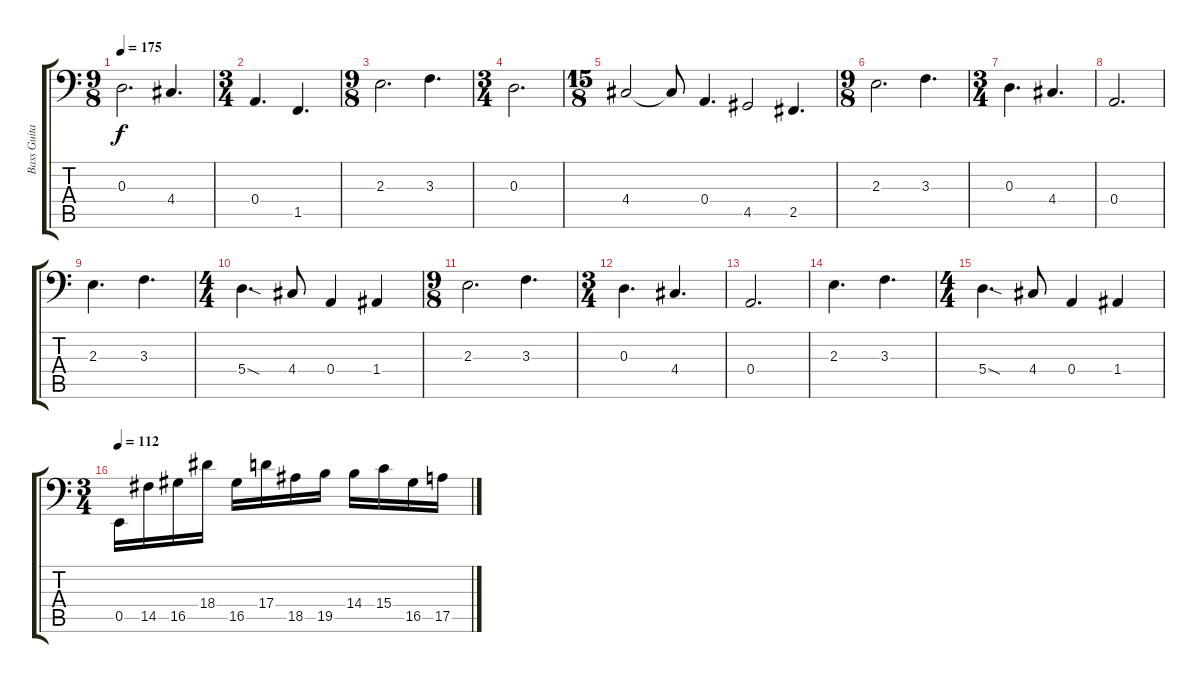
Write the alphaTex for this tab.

\track ("Bass Guitar - John Myung" "Bass Guita") {instrument distortionguitar}
\staff {score tabs}
\tuning (C3 G2 D2 A1 E1 B0) {hide}
\ts (9 8)
\tempo 175
\clef f4
\ks c
0.3.2{d dy f} 4.4.4{d} |
\ts (3 4)
0.4.4{d} 1.5.4{d} |
\ts (9 8)
2.3.2{d} 3.3.4{d} |
\ts (3 4)
0.3.2{d} |
\ts (15 8)
4.4.2 4.4{t}.8 0.4.4{d} 4.5.2 2.5.4{d} |
\ts (9 8)
2.3.2{d} 3.3.4{d} |
\ts (3 4)
0.3.4{d} 4.4.4{d} |
0.4.2{d} |
2.3.4{d} 3.3.4{d} |
\ts (4 4)
5.4{sod}.4{d} 4.4.8 0.4.4 1.4.4 |
\ts (9 8)
2.3.2{d} 3.3.4{d} |
\ts (3 4)
0.3.4{d} 4.4.4{d} |
0.4.2{d} |
2.3.4{d} 3.3.4{d} |
\ts (4 4)
5.4{sod}.4{d} 4.4.8 0.4.4 1.4.4 |
\ts (3 4)
\tempo 112
0.5.16 14.5.16 16.5.16 18.4.16 16.5.16 17.4.16 18.5.16 19.5.16 14.4.16 15.4.16 16.5.16 17.5.16
